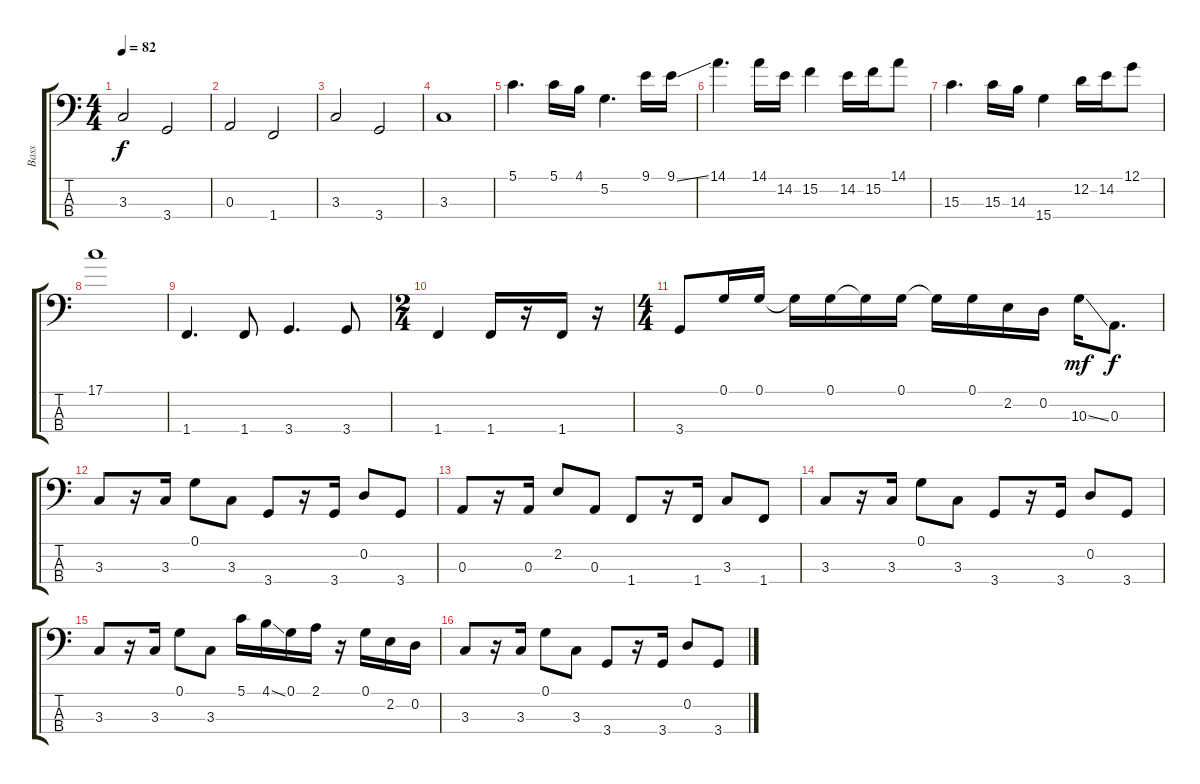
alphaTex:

\track ("Bass" "Bass") {instrument electricbassfinger}
\staff {score tabs}
\tuning (G2 D2 A1 E1) {hide}
\ts (4 4)
\tempo 82
\clef f4
\ks c
3.3.2{dy f} 3.4.2 |
0.3.2 1.4.2 |
3.3.2 3.4.2 |
3.3.1 |
5.1.4{d} 5.1.16 4.1.16 5.2.4{d} 9.1.16 9.1{ss}.16 |
14.1.4{d} 14.1.16 14.2.16 15.2.4 14.2.16 15.2.16 14.1.8 |
15.3.4{d} 15.3.16 14.3.16 15.4.4 12.2.16 14.2.16 12.1.8 |
17.1.1 |
1.4.4{d} 1.4.8 3.4.4{d} 3.4.8 |
\ts (2 4)
1.4.4 1.4.16 r.16 1.4.16 r.16 |
\ts (4 4)
3.4.8 0.1.16 0.1.16 0.1{t}.16 0.1.16 0.1{t}.16 0.1.16 0.1{t}.16 0.1.16 2.2.16 0.2.16 10.3{ss}.16{dy mf} 0.3.8{d dy f} |
3.3.8 r.16 3.3.16 0.1.8 3.3.8 3.4.8 r.16 3.4.16 0.2.8 3.4.8 |
0.3.8 r.16 0.3.16 2.2.8 0.3.8 1.4.8 r.16 1.4.16 3.3.8 1.4.8 |
3.3.8 r.16 3.3.16 0.1.8 3.3.8 3.4.8 r.16 3.4.16 0.2.8 3.4.8 |
3.3.8 r.16 3.3.16 0.1.8 3.3.8 5.1.16 4.1{ss}.16 0.1.16 2.1.16 r.16 0.1.16 2.2.16 0.2.16 |
3.3.8 r.16 3.3.16 0.1.8 3.3.8 3.4.8 r.16 3.4.16 0.2.8 3.4.8
